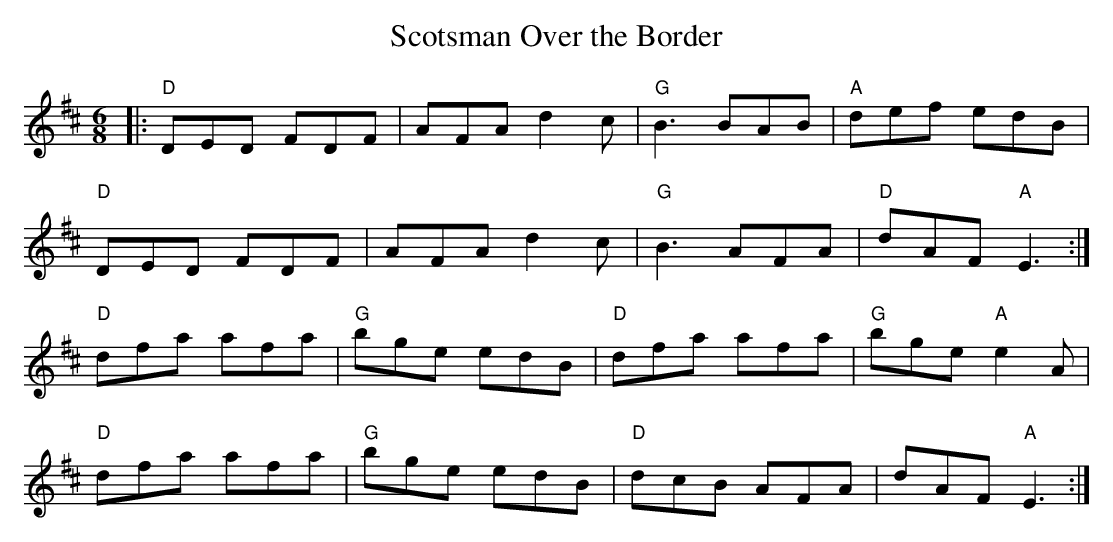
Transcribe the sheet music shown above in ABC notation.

X:1
T: Scotsman Over the Border
M: 6/8
K: D
|: "D" DED FDF | AFA d2 c | "G"B3 BAB | "A"def edB |
"D" DED FDF | AFA d2 c | "G"B3 AFA | "D"dAF "A"E3  :|
"D"dfa afa | "G"bge edB | "D"dfa afa | "G"bge "A"e2 A |
"D"dfa afa | "G"bge edB | "D"dcB AFA | dAF "A"E3 :|
